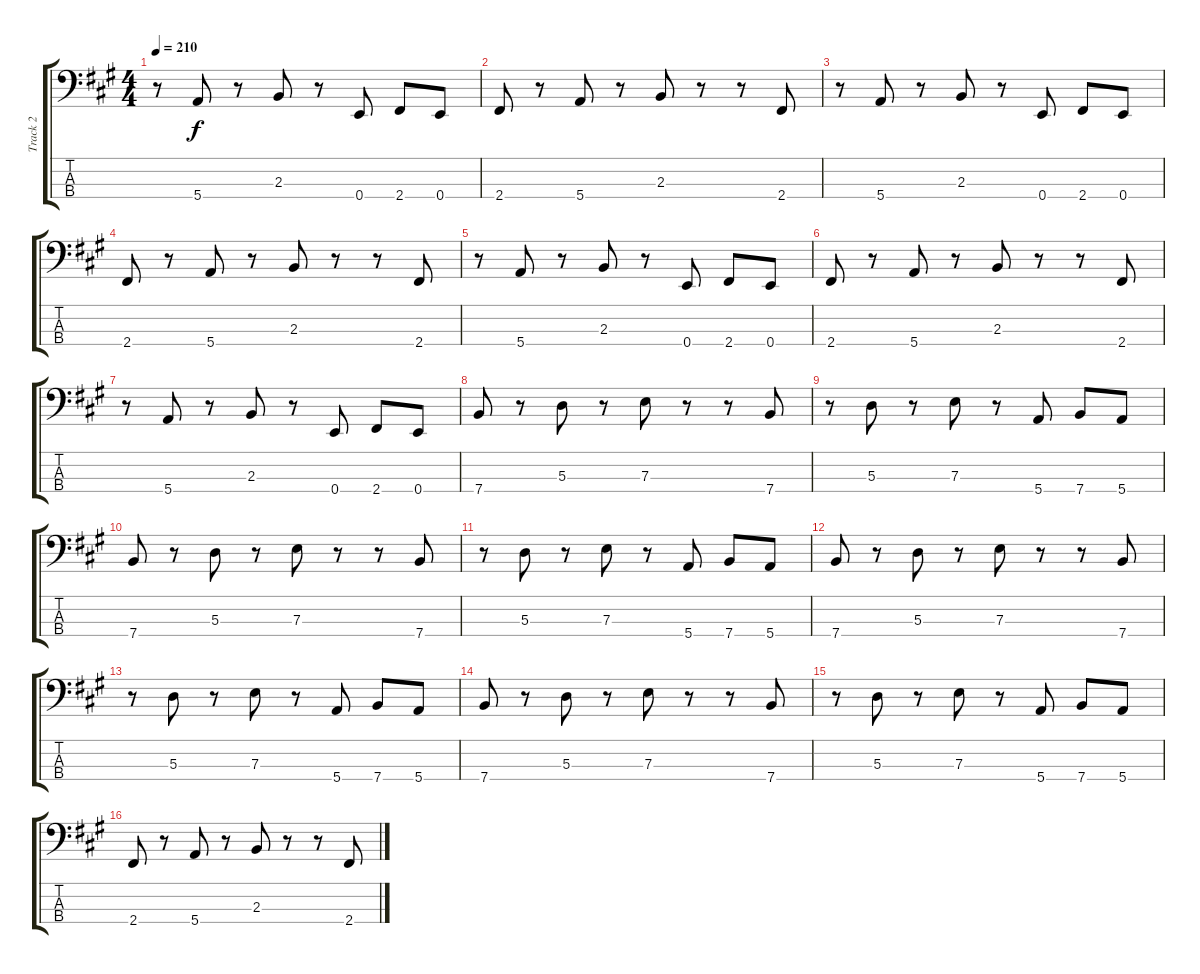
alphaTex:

\track ("Track 2" "Track 2") {instrument electricbassfinger}
\staff {score tabs}
\tuning (G2 D2 A1 E1) {hide}
\ts (4 4)
\tempo 210
\clef f4
\ks a
r.8{dy f} 5.4.8 r.8 2.3.8 r.8 0.4.8 2.4.8 0.4.8 |
2.4.8 r.8 5.4.8 r.8 2.3.8 r.8 r.8 2.4.8 |
r.8 5.4.8 r.8 2.3.8 r.8 0.4.8 2.4.8 0.4.8 |
2.4.8 r.8 5.4.8 r.8 2.3.8 r.8 r.8 2.4.8 |
r.8 5.4.8 r.8 2.3.8 r.8 0.4.8 2.4.8 0.4.8 |
2.4.8 r.8 5.4.8 r.8 2.3.8 r.8 r.8 2.4.8 |
r.8 5.4.8 r.8 2.3.8 r.8 0.4.8 2.4.8 0.4.8 |
7.4.8 r.8 5.3.8 r.8 7.3.8 r.8 r.8 7.4.8 |
r.8 5.3.8 r.8 7.3.8 r.8 5.4.8 7.4.8 5.4.8 |
7.4.8 r.8 5.3.8 r.8 7.3.8 r.8 r.8 7.4.8 |
r.8 5.3.8 r.8 7.3.8 r.8 5.4.8 7.4.8 5.4.8 |
7.4.8 r.8 5.3.8 r.8 7.3.8 r.8 r.8 7.4.8 |
r.8 5.3.8 r.8 7.3.8 r.8 5.4.8 7.4.8 5.4.8 |
7.4.8 r.8 5.3.8 r.8 7.3.8 r.8 r.8 7.4.8 |
r.8 5.3.8 r.8 7.3.8 r.8 5.4.8 7.4.8 5.4.8 |
2.4.8 r.8 5.4.8 r.8 2.3.8 r.8 r.8 2.4.8
